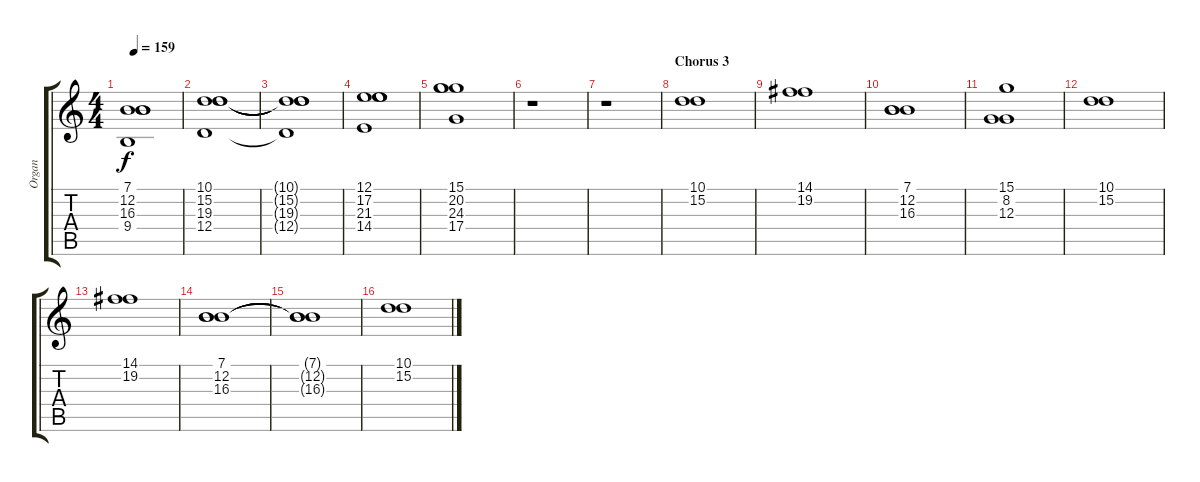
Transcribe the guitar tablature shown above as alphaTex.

\track ("Organ" "Organ") {instrument drawbarorgan}
\staff {score tabs}
\tuning (E4 B3 G3 D3 A2 E2) {hide}
\ts (4 4)
\tempo 159
\clef g2
\ks c
(7.1{t} 12.2{t} 16.3{t} 9.4{t}).1{dy f} |
(10.1 15.2 19.3 12.4).1 |
(10.1{t} 15.2{t} 19.3{t} 12.4{t}).1 |
(12.1 17.2 21.3 14.4).1 |
(15.1 20.2 24.3 17.4).1 |
r.1 |
r.1 |
\section ("" "Chorus 3")
(10.1 15.2).1 |
(14.1 19.2).1 |
(7.1 12.2 16.3).1 |
(15.1 8.2 12.3).1 |
(10.1 15.2).1 |
(14.1 19.2).1 |
(7.1 12.2 16.3).1 |
(7.1{t} 12.2{t} 16.3{t}).1 |
(10.1 15.2).1
